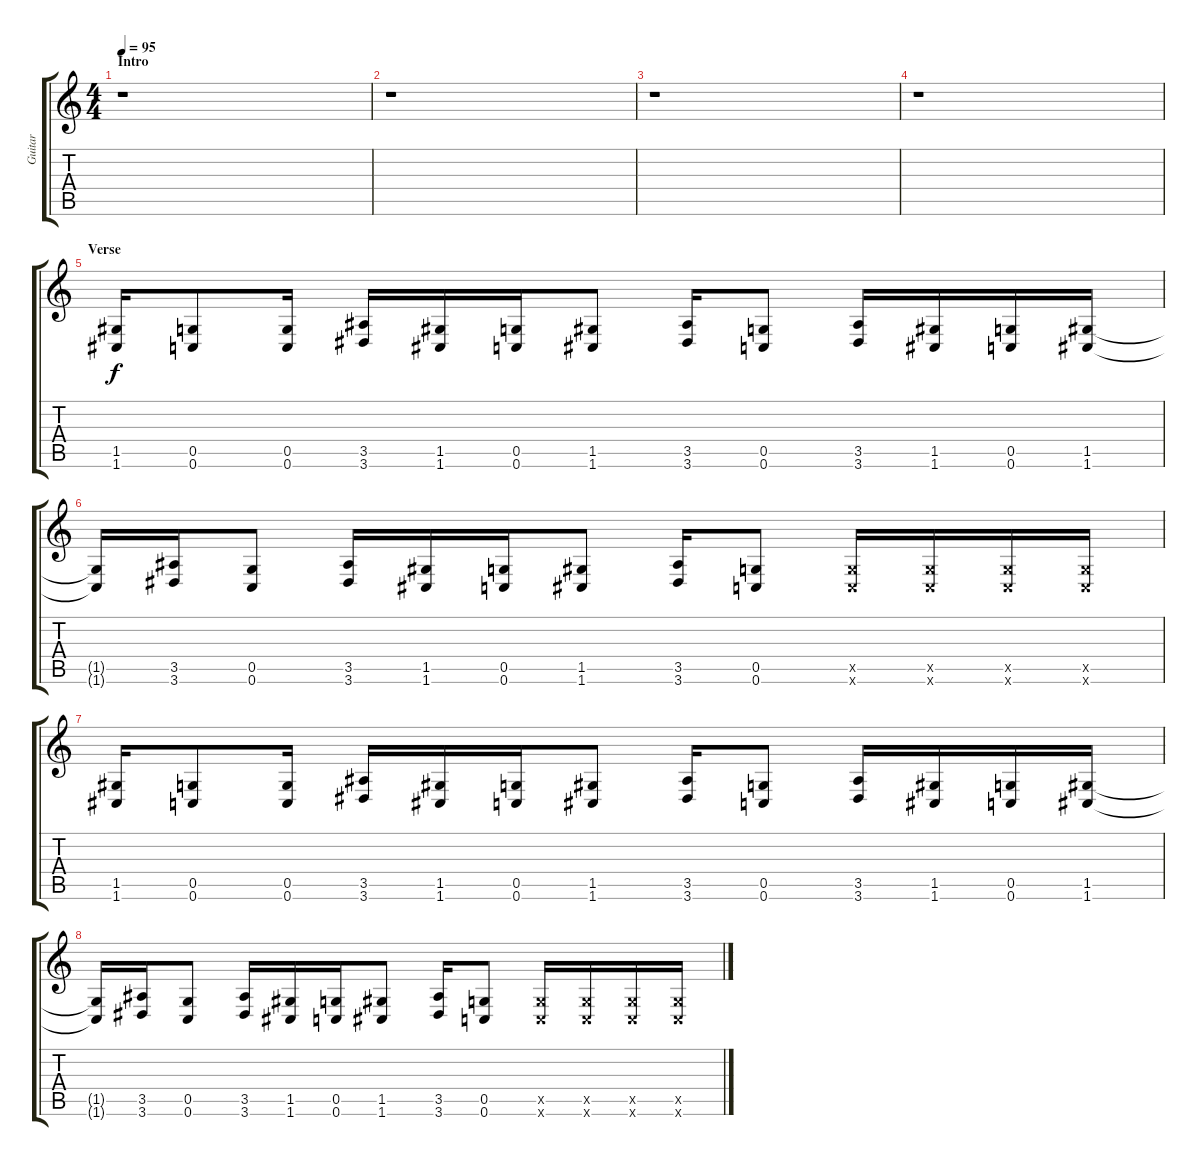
\track ("Guitar" "Guitar") {instrument distortionguitar}
\staff {score tabs}
\tuning (D4 A3 F3 C3 G2 C2) {hide}
\ts (4 4)
\section ("" "Intro")
\tempo 95
\clef g2
\ks c
r.1{dy f instrument distortionguitar} |
r.1 |
r.1 |
r.1 |
\section ("" "Verse")
(1.5 1.6).16 (0.5 0.6).8 (0.5 0.6).16 (3.5 3.6).16 (1.5 1.6).16 (0.5 0.6).16 (1.5 1.6).8 (3.5 3.6).16 (0.5 0.6).8 (3.5 3.6).16 (1.5 1.6).16 (0.5 0.6).16 (1.5 1.6).16 |
(1.5{t} 1.6{t}).16 (3.5 3.6).16 (0.5 0.6).8 (3.5 3.6).16 (1.5 1.6).16 (0.5 0.6).16 (1.5 1.6).8 (3.5 3.6).16 (0.5 0.6).8 (0.5{x} 0.6{x}).16 (0.5{x} 0.6{x}).16 (0.5{x} 0.6{x}).16 (0.5{x} 0.6{x}).16 |
(1.5 1.6).16 (0.5 0.6).8 (0.5 0.6).16 (3.5 3.6).16 (1.5 1.6).16 (0.5 0.6).16 (1.5 1.6).8 (3.5 3.6).16 (0.5 0.6).8 (3.5 3.6).16 (1.5 1.6).16 (0.5 0.6).16 (1.5 1.6).16 |
(1.5{t} 1.6{t}).16 (3.5 3.6).16 (0.5 0.6).8 (3.5 3.6).16 (1.5 1.6).16 (0.5 0.6).16 (1.5 1.6).8 (3.5 3.6).16 (0.5 0.6).8 (0.5{x} 0.6{x}).16 (0.5{x} 0.6{x}).16 (0.5{x} 0.6{x}).16 (0.5{x} 0.6{x}).16
